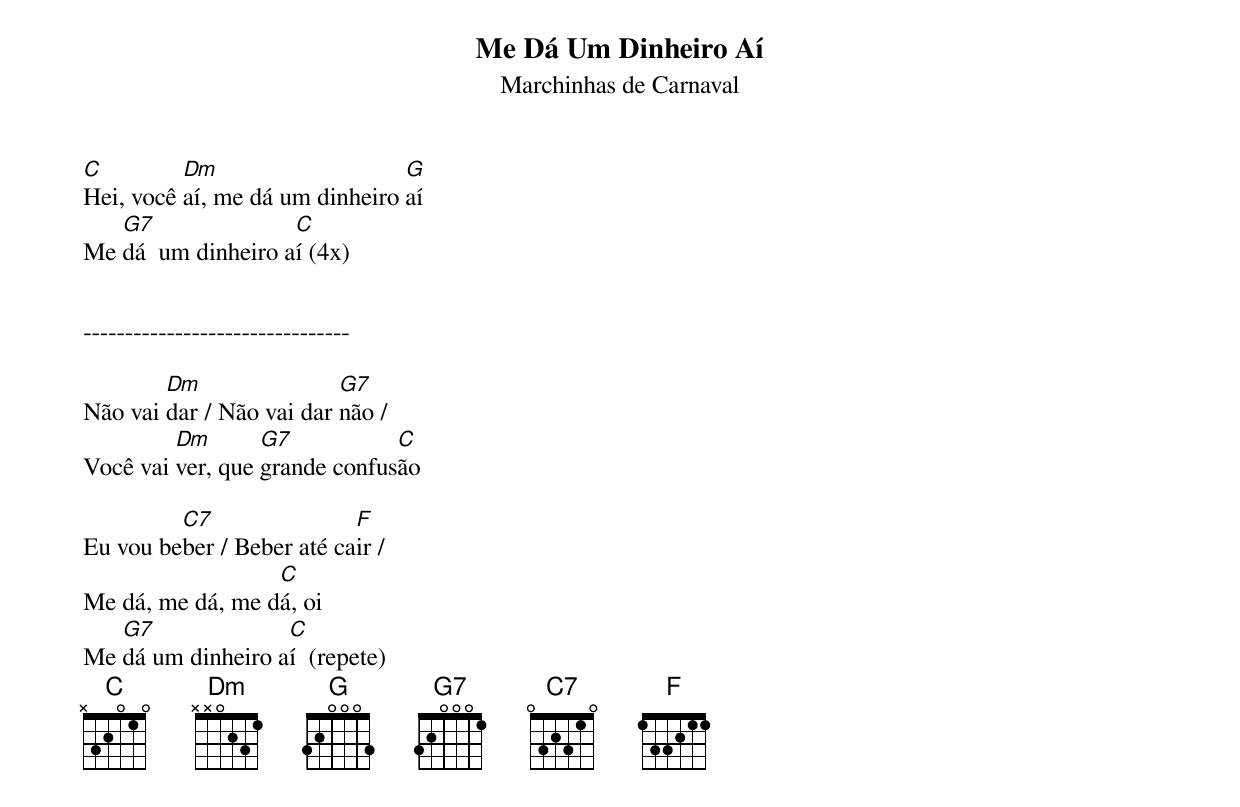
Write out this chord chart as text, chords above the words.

Me Dá Um Dinheiro Aí
Marchinhas de Carnaval


C         Dm                    G
Hei, você aí, me dá um dinheiro aí
   G7               C
Me dá  um dinheiro aí (4x)


--------------------------------

        Dm                G7
Não vai dar / Não vai dar não /
         Dm       G7           C
Você vai ver, que grande confusão

         C7                F
Eu vou beber / Beber até cair /
                  C
Me dá, me dá, me dá, oi
   G7              C
Me dá um dinheiro aí  (repete)
